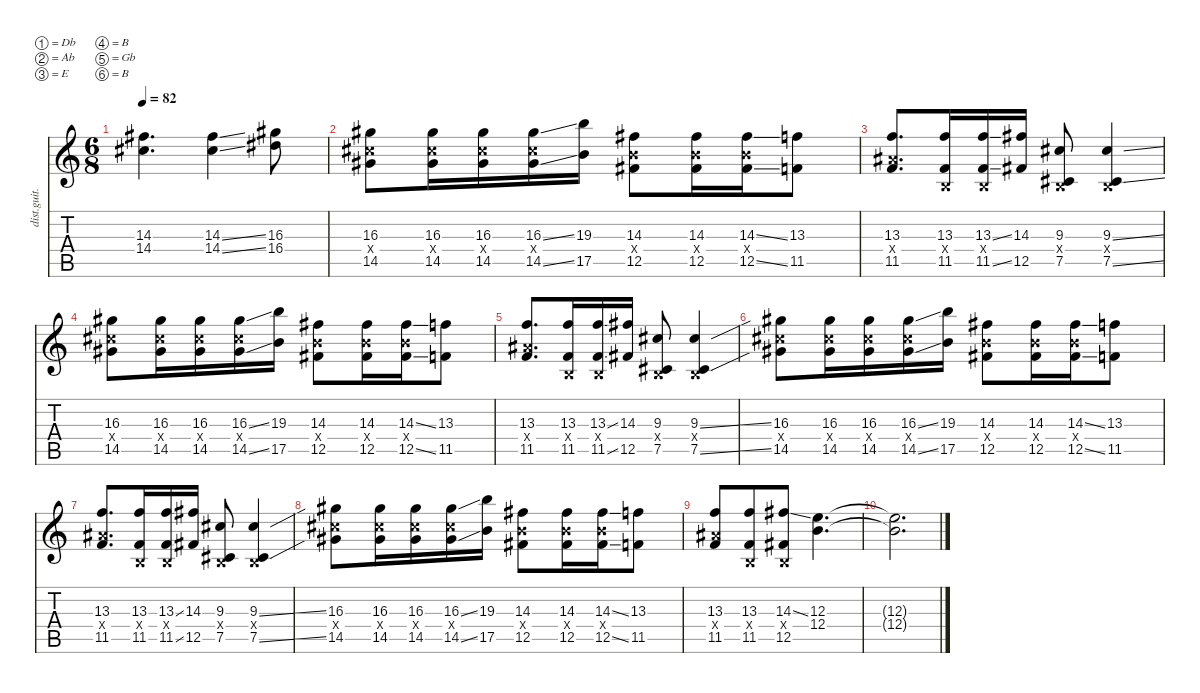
\defaultSystemsLayout 4
\hideDynamics
\bracketExtendMode nobrackets
\otherSystemsTrackNameOrientation horizontal
\track ("Guitar 2" "dist.guit.") {instrument distortionguitar}
\staff {score tabs}
\tuning (Db4 Ab3 E3 B2 Gb2 B1)
\ts (6 8)
\tempo 82
\clef g2
\ks c
(14.3{acc #} 14.4{acc #}).4{d dy f} (14.3{ss acc #} 14.4{ss acc #}).4 (16.3{acc #} 16.4{acc #}).8 |
(16.3{acc #} 14.4{x acc #} 14.5{acc #}).8 (16.3{acc #} 14.4{x acc #} 14.5{acc #}).16 (16.3{acc #} 14.4{x acc #} 14.5{acc #}).16 (16.3{ss acc #} 14.4{x acc #} 14.5{ss acc #}).16 (19.3 17.5).16 (14.3{acc #} 12.4{x} 12.5{acc #}).8 (14.3{acc #} 12.4{x} 12.5{acc #}).16 (14.3{ss acc #} 12.4{x} 12.5{ss acc #}).16 (13.3 11.5).8 |
(13.3 11.4{x acc #} 11.5).8{d} (13.3 0.4{x} 11.5).16 (13.3{ss} 0.4{x} 11.5{ss}).16 (14.3{acc #} 12.5{acc #}).16 (9.3{acc #} 0.4{x} 7.5{acc #}).8 (9.3{ss acc #} 0.4{x} 7.5{ss acc #}).4 |
(16.3{acc #} 14.4{x acc #} 14.5{acc #}).8 (16.3{acc #} 14.4{x acc #} 14.5{acc #}).16 (16.3{acc #} 14.4{x acc #} 14.5{acc #}).16 (16.3{ss acc #} 14.4{x acc #} 14.5{ss acc #}).16 (19.3 17.5).16 (14.3{acc #} 12.4{x} 12.5{acc #}).8 (14.3{acc #} 12.4{x} 12.5{acc #}).16 (14.3{ss acc #} 12.4{x} 12.5{ss acc #}).16 (13.3 11.5).8 |
(13.3 11.4{x acc #} 11.5).8{d} (13.3 0.4{x} 11.5).16 (13.3{ss} 0.4{x} 11.5{ss}).16 (14.3{acc #} 12.5{acc #}).16 (9.3{acc #} 0.4{x} 7.5{acc #}).8 (9.3{ss acc #} 0.4{x} 7.5{ss acc #}).4 |
(16.3{acc #} 14.4{x acc #} 14.5{acc #}).8 (16.3{acc #} 14.4{x acc #} 14.5{acc #}).16 (16.3{acc #} 14.4{x acc #} 14.5{acc #}).16 (16.3{ss acc #} 14.4{x acc #} 14.5{ss acc #}).16 (19.3 17.5).16 (14.3{acc #} 12.4{x} 12.5{acc #}).8 (14.3{acc #} 12.4{x} 12.5{acc #}).16 (14.3{ss acc #} 12.4{x} 12.5{ss acc #}).16 (13.3 11.5).8 |
(13.3 11.4{x acc #} 11.5).8{d} (13.3 0.4{x} 11.5).16 (13.3{ss} 0.4{x} 11.5{ss}).16 (14.3{acc #} 12.5{acc #}).16 (9.3{acc #} 0.4{x} 7.5{acc #}).8 (9.3{ss acc #} 0.4{x} 7.5{ss acc #}).4 |
(16.3{acc #} 14.4{x acc #} 14.5{acc #}).8 (16.3{acc #} 14.4{x acc #} 14.5{acc #}).16 (16.3{acc #} 14.4{x acc #} 14.5{acc #}).16 (16.3{ss acc #} 14.4{x acc #} 14.5{ss acc #}).16 (19.3 17.5).16 (14.3{acc #} 12.4{x} 12.5{acc #}).8 (14.3{acc #} 12.4{x} 12.5{acc #}).16 (14.3{ss acc #} 12.4{x} 12.5{ss acc #}).16 (13.3 11.5).8 |
(13.3 11.4{x acc #} 11.5).8 (13.3 0.4{x} 11.5).8 (14.3{ss acc #} 0.4{x} 12.5{acc #}).8 (12.3 12.4).4{d} |
(12.3{t} 12.4{t}).2{d}
